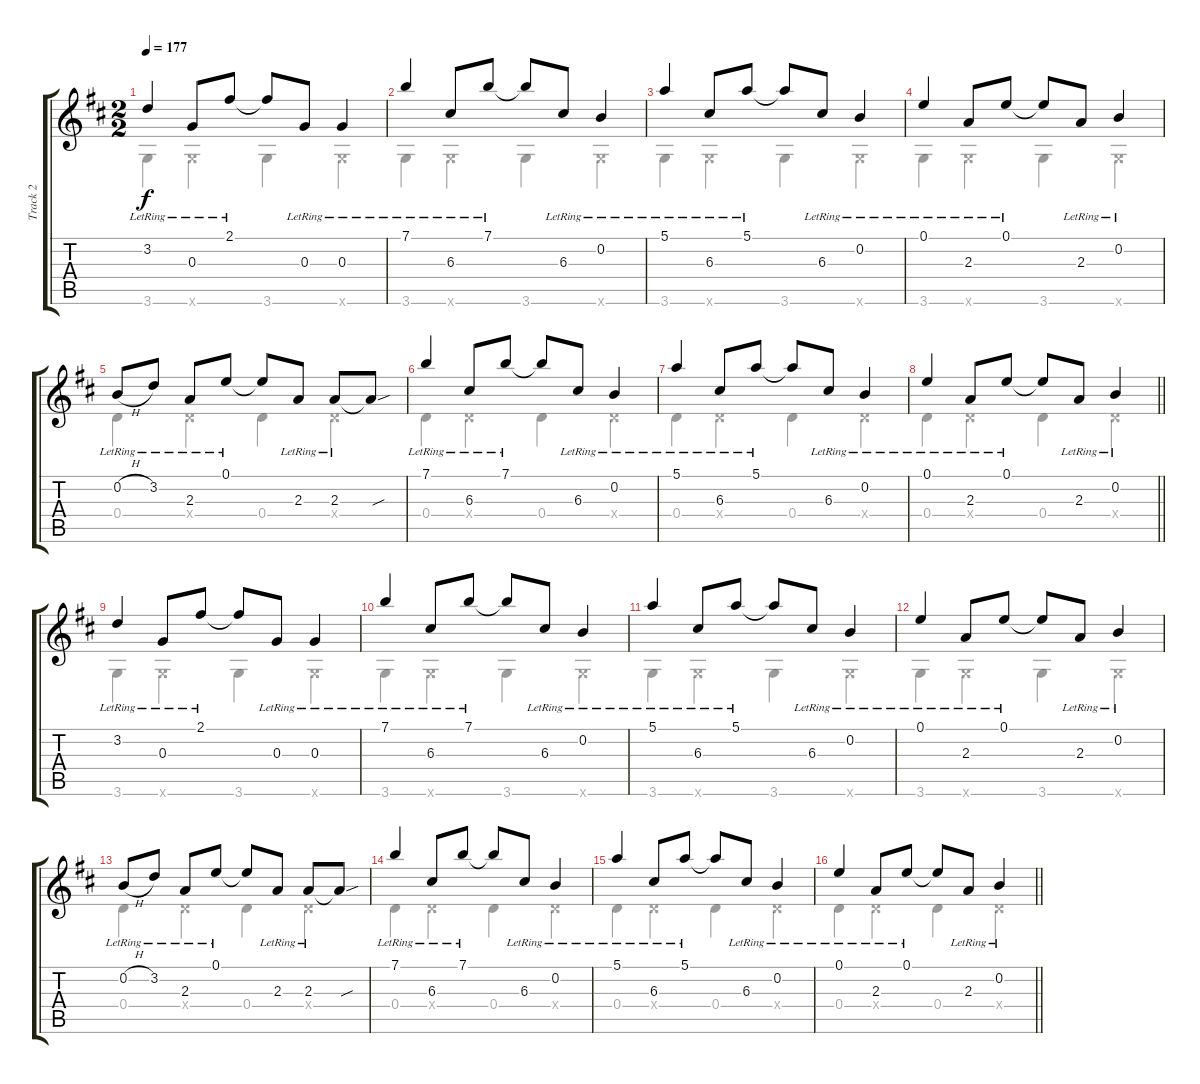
\track ("Track 2" "Track 2") {instrument acousticguitarsteel}
\staff {score tabs}
\tuning (E4 B3 G3 D3 A2 E2) {hide}
\voice
\ts (2 2)
\tempo 177
\clef g2
\ks d
3.2{lr}.4{dy f} 0.3{lr}.8 2.1{lr}.8 2.1{t}.8 0.3{lr}.8 0.3{lr}.4 |
7.1{lr}.4 6.3{lr}.8 7.1{lr}.8 7.1{t}.8 6.3{lr}.8 0.2{lr}.4 |
5.1{lr}.4 6.3{lr}.8 5.1{lr}.8 5.1{t}.8 6.3{lr}.8 0.2{lr}.4 |
0.1{lr}.4 2.3{lr}.8 0.1{lr}.8 0.1{t}.8 2.3{lr}.8 0.2{lr}.4 |
0.2{h lr}.8 3.2{lr}.8 2.3{lr}.8 0.1{lr}.8 0.1{t}.8 2.3{lr}.8 2.3{lr}.8 2.3{sou t}.8 |
7.1{lr}.4 6.3{lr}.8 7.1{lr}.8 7.1{t}.8 6.3{lr}.8 0.2{lr}.4 |
5.1{lr}.4 6.3{lr}.8 5.1{lr}.8 5.1{t}.8 6.3{lr}.8 0.2{lr}.4 |
\barLineRight lightlight
0.1{lr}.4 2.3{lr}.8 0.1{lr}.8 0.1{t}.8 2.3{lr}.8 0.2{lr}.4 |
3.2{lr}.4 0.3{lr}.8 2.1{lr}.8 2.1{t}.8 0.3{lr}.8 0.3{lr}.4 |
7.1{lr}.4 6.3{lr}.8 7.1{lr}.8 7.1{t}.8 6.3{lr}.8 0.2{lr}.4 |
5.1{lr}.4 6.3{lr}.8 5.1{lr}.8 5.1{t}.8 6.3{lr}.8 0.2{lr}.4 |
0.1{lr}.4 2.3{lr}.8 0.1{lr}.8 0.1{t}.8 2.3{lr}.8 0.2{lr}.4 |
0.2{h lr}.8 3.2{lr}.8 2.3{lr}.8 0.1{lr}.8 0.1{t}.8 2.3{lr}.8 2.3{lr}.8 2.3{sou t}.8 |
7.1{lr}.4 6.3{lr}.8 7.1{lr}.8 7.1{t}.8 6.3{lr}.8 0.2{lr}.4 |
5.1{lr}.4 6.3{lr}.8 5.1{lr}.8 5.1{t}.8 6.3{lr}.8 0.2{lr}.4 |
\barLineRight lightlight
0.1{lr}.4 2.3{lr}.8 0.1{lr}.8 0.1{t}.8 2.3{lr}.8 0.2{lr}.4
\voice
\clef g2
\ottava regular
\simile none
\ks d
3.6.4{dy f} 3.6{x}.4 3.6.4 3.6{x}.4 |
3.6.4 3.6{x}.4 3.6.4 3.6{x}.4 |
3.6.4 3.6{x}.4 3.6.4 3.6{x}.4 |
3.6.4 3.6{x}.4 3.6.4 3.6{x}.4 |
0.4.4 0.4{x}.4 0.4.4 0.4{x}.4 |
0.4.4 0.4{x}.4 0.4.4 0.4{x}.4 |
0.4.4 0.4{x}.4 0.4.4 0.4{x}.4 |
\barLineRight lightlight
0.4.4 0.4{x}.4 0.4.4 0.4{x}.4 |
3.6.4 3.6{x}.4 3.6.4 3.6{x}.4 |
3.6.4 3.6{x}.4 3.6.4 3.6{x}.4 |
3.6.4 3.6{x}.4 3.6.4 3.6{x}.4 |
3.6.4 3.6{x}.4 3.6.4 3.6{x}.4 |
0.4.4 0.4{x}.4 0.4.4 0.4{x}.4 |
0.4.4 0.4{x}.4 0.4.4 0.4{x}.4 |
0.4.4 0.4{x}.4 0.4.4 0.4{x}.4 |
\barLineRight lightlight
0.4.4 0.4{x}.4 0.4.4 0.4{x}.4
